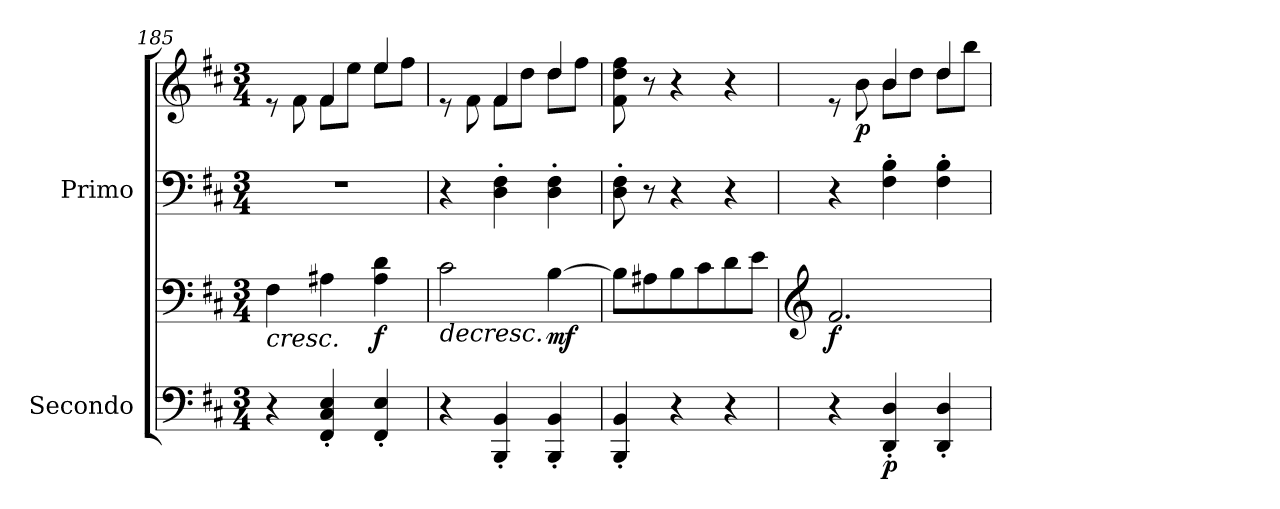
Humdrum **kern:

**kern	**kern	**dynam	**kern	**kern	**dynam
*part2	*part2	*part2	*part1	*part1	*part1
*staff4	*staff3	*staff3/4	*staff2	*staff1	*staff1/2
*I"Secondo	*	*	*I"Primo	*	*
*I'Sec.	*	*	*I'Pri.	*	*
*clefF4	*clefF4	*	*clefF4	*clefG2	*
*k[f#c#]	*k[f#c#]	*	*k[f#c#]	*k[f#c#]	*
*M3/4	*M3/4	*	*M3/4	*M3/4	*
=185	=185	=185	=185	=185	=185
!	!	!LO:HP:b	!	!	!
*	*	*	*	*^	*
4r	4F#\	<	2.r	8re	4ryy	.
.	.	.	.	8f#\	.	.
4FF#/' 4C#/' 4E/'	4A#X\	.	.	4f#/	8f#\L	.
.	.	.	.	.	8ee\J	.
!	!	!LO:DY:b	!	!	!	!
4FF#/' 4E/'	4A#\ 4d\	f	.	4ee/	8ee\L	.
.	.	.	.	.	8ff#\J	.
=186	=186	=186	=186	=186	=186	=186
!	!	!LO:HP:b	!	!	!	!
4r	2c#\	>	4r	8re	4ryy	.
.	.	.	.	8f#\	.	.
4BBB/' 4BB/'	.	.	4D\' 4F#\'	4f#/	8f#\L	.
.	.	.	.	.	8dd\J	.
!	!	!LO:DY:b	!	!	!	!
4BBB/' 4BB/'	[4B\	mf	4D\' 4F#\'	4dd/	8dd\L	.
.	.	.	.	.	8ff#\J	.
*	*	*	*	*v	*v	*
.	.	[	.	.	.
=187	=187	=187	=187	=187	=187
4BBB/' 4BB/'	8B\L]	.	8D\' 8F#\'	8f#\ 8dd\ 8ff#\	.
.	8A#X\	.	8r	8r	.
4r	8B\	.	4r	4r	.
.	8c#\	.	.	.	.
4r	8d\	.	4r	4r	.
.	8e\J	.	.	.	.
.	.	]	.	.	.
=188	=188	=188	=188	=188	=188
*	*clefG2	*	*	*	*
*	*	*	*	*^	*
!	!	!LO:DY:b	!	!	!	!
4r	2.f#/	f	4r	8re	4ryy	.
!	!	!	!	!	!	!LO:DY:b
.	.	.	.	8b\	.	p
!	!	!LO:DY:b=2	!	!	!	!
4DD/' 4D/'	.	p	4F#\' 4B\'	4b/	8b\L	.
.	.	.	.	.	8dd\J	.
4DD/' 4D/'	.	.	4F#\' 4B\'	4dd/	8dd\L	.
.	.	.	.	.	8bb\J	.
*	*	*	*	*v	*v	*
=	=	=	=	=	=
*-	*-	*-	*-	*-	*-
